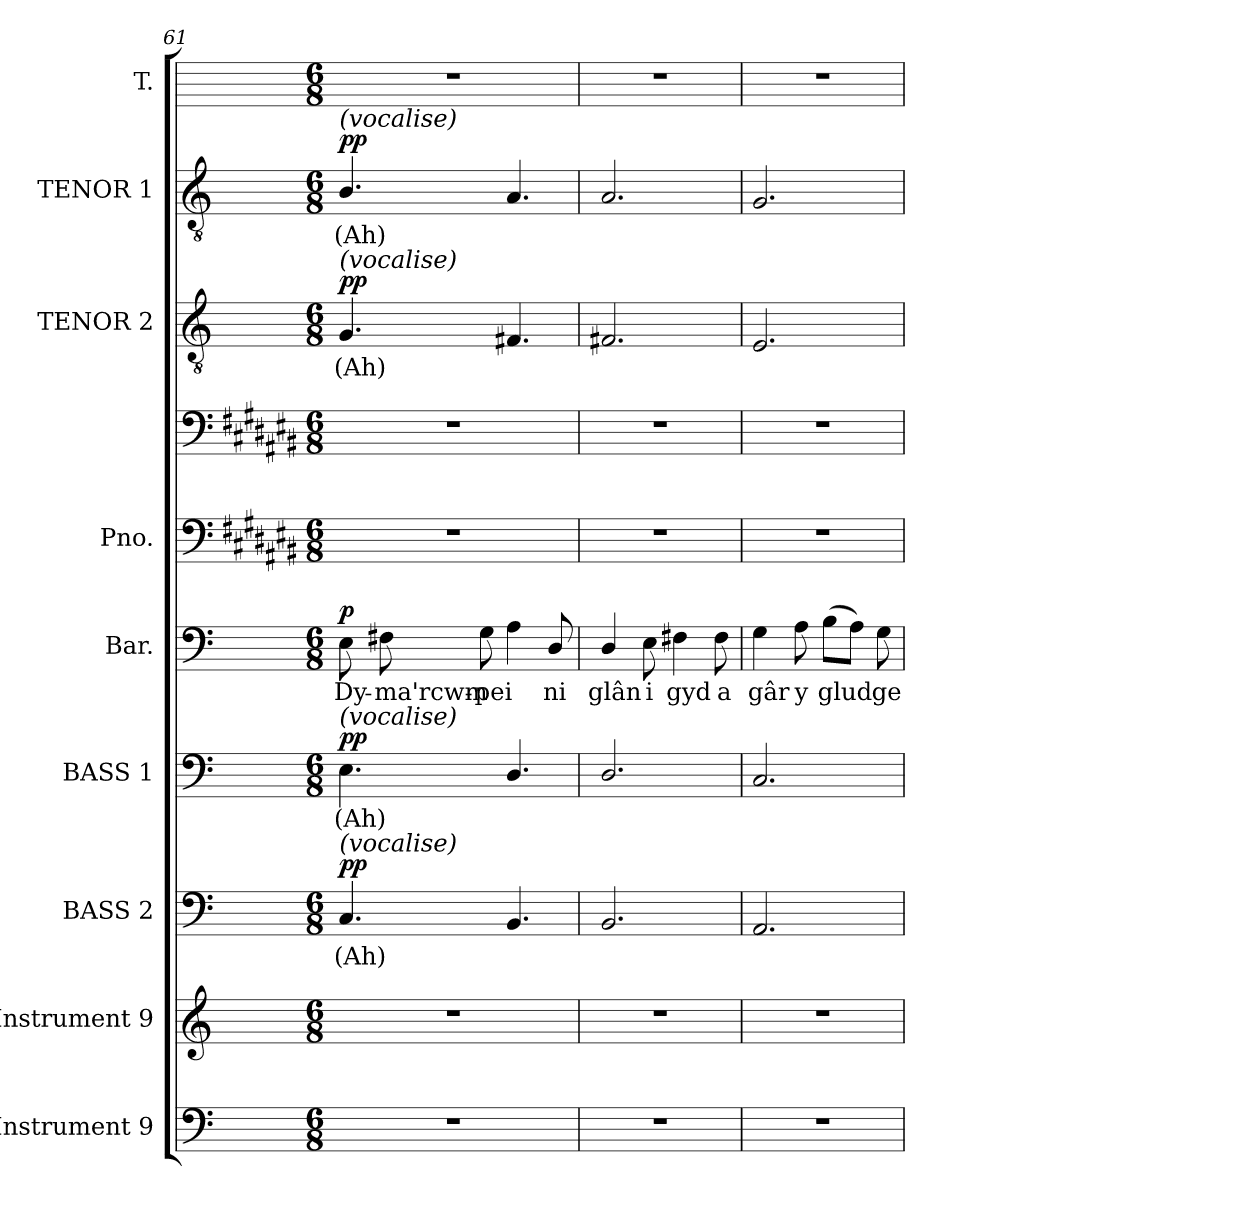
**kern	**kern	**kern	**text	**dynam	**kern	**text	**dynam	**kern	**text	**dynam	**kern	**kern	**kern	**text	**dynam	**kern	**text	**dynam	**kern
*part9	*part8	*part7	*part7	*part7	*part6	*part6	*part6	*part5	*part5	*part5	*part4	*part4	*part3	*part3	*part3	*part2	*part2	*part2	*part1
*staff10	*staff9	*staff8	*staff8	*staff8	*staff7	*staff7	*staff7	*staff6	*staff6	*staff6	*staff5	*staff4	*staff3	*staff3	*staff3	*staff2	*staff2	*staff2	*staff1
*I"Instrument 9	*I"Instrument 9	*I"BASS 2	*	*	*I"BASS 1	*	*	*I"Bar.	*	*	*I"Pno.	*	*I"TENOR 2	*	*	*I"TENOR 1	*	*	*I"T.
*	*	*I'B. 2	*	*	*I'B. 1	*	*	*I'Bar.	*	*	*	*	*I'T. 2	*	*	*I'T. 1	*	*	*
*clefF4	*clefG2	*clefF4	*	*	*clefF4	*	*	*clefF4	*	*	*clefF4	*clefF4	*clefGv2	*	*	*clefGv2	*	*	*
*ITrd-3c-5	*ITrd-3c-5	*ITrd-3c-5	*	*	*ITrd-3c-5	*	*	*ITrd-3c-5	*	*	*ITrd-3c-5	*ITrd-3c-5	*ITrd-3c-5	*	*	*ITrd-3c-5	*	*	*ITrd-3c-5
*k[b-]	*k[b-]	*k[b-]	*	*	*k[b-]	*	*	*k[b-]	*	*	*k[f#c#g#d#a#e#]	*k[f#c#g#d#a#e#]	*k[b-]	*	*	*k[b-]	*	*	*k[b-]
*F:	*F:	*F:	*	*	*F:	*	*	*F:	*	*	*F#:	*F#:	*F:	*	*	*F:	*	*	*F:
*M6/8	*M6/8	*M6/8	*	*	*M6/8	*	*	*M6/8	*	*	*M6/8	*M6/8	*M6/8	*	*	*M6/8	*	*	*M6/8
=61	=61	=61	=61	=61	=61	=61	=61	=61	=61	=61	=61	=61	=61	=61	=61	=61	=61	=61	=61
!	!	!	!	!	!	!	!	!	!	!	!	!	!	!	!	!LO:TX:a:i:t=(vocalise)	!	!	!
!	!	!	!	!	!	!	!	!	!	!	!	!	!LO:TX:a:i:t=(vocalise)	!	!	!	!	!	!
!	!	!	!	!	!LO:TX:a:i:t=(vocalise)	!	!	!	!	!	!	!	!	!	!	!	!	!	!
!	!	!LO:TX:a:i:t=(vocalise)	!	!	!	!	!	!	!	!	!	!	!	!	!	!	!	!	!
!	!	!	!LO:LY:b:cj	!LO:DY:a	!	!LO:LY:b:cj	!LO:DY:a	!	!LO:LY:b	!LO:DY:a	!	!	!	!LO:LY:b:cj	!LO:DY:a	!	!LO:LY:b:cj	!LO:DY:a	!
2.r	2.r	4.F/	(Ah)	pp	4.A\	(Ah)	pp	8A\	Dy-	p	2.r	2.r	4.c/	(Ah)	pp	4.e/	(Ah)	pp	2.r
!	!	!	!	!	!	!	!	!	!LO:LY:b	!	!	!	!	!	!	!	!	!	!
.	.	.	.	.	.	.	.	8Bn\	-ma'rcwm-	.	.	.	.	.	.	.	.	.	.
!	!	!	!	!	!	!	!	!	!LO:LY:b	!	!	!	!	!	!	!	!	!	!
.	.	.	.	.	.	.	.	8c\	-pei-	.	.	.	.	.	.	.	.	.	.
!	!	!	!LO:LY:b:cj	!	!	!LO:LY:b:cj	!	!	!LO:LY:b	!	!	!	!	!LO:LY:b:cj	!	!	!LO:LY:b:cj	!	!
.	.	4.E/	.	.	4.G/	.	.	4d\	--	.	.	.	4.Bn/	.	.	4.d/	.	.	.
!	!	!	!	!	!	!	!	!	!LO:LY:b	!	!	!	!	!	!	!	!	!	!
.	.	.	.	.	.	.	.	8G/	-ni	.	.	.	.	.	.	.	.	.	.
=62	=62	=62	=62	=62	=62	=62	=62	=62	=62	=62	=62	=62	=62	=62	=62	=62	=62	=62	=62
!	!	!	!LO:LY:b:cj	!	!	!LO:LY:b:cj	!	!	!LO:LY:b	!	!	!	!	!LO:LY:b:cj	!	!	!LO:LY:b:cj	!	!
2.r	2.r	2.E/	.	.	2.G/	.	.	4G/	glân	.	2.r	2.r	2.Bn/	.	.	2.d/	.	.	2.r
!	!	!	!	!	!	!	!	!	!LO:LY:b	!	!	!	!	!	!	!	!	!	!
.	.	.	.	.	.	.	.	8A\	i	.	.	.	.	.	.	.	.	.	.
!	!	!	!	!	!	!	!	!	!LO:LY:b	!	!	!	!	!	!	!	!	!	!
.	.	.	.	.	.	.	.	4Bn\	gyd	.	.	.	.	.	.	.	.	.	.
!	!	!	!	!	!	!	!	!	!LO:LY:b	!	!	!	!	!	!	!	!	!	!
.	.	.	.	.	.	.	.	8B\	a	.	.	.	.	.	.	.	.	.	.
=63	=63	=63	=63	=63	=63	=63	=63	=63	=63	=63	=63	=63	=63	=63	=63	=63	=63	=63	=63
!	!	!	!LO:LY:b:cj	!	!	!LO:LY:b:cj	!	!	!LO:LY:b	!	!	!	!	!LO:LY:b:cj	!	!	!LO:LY:b:cj	!	!
2.r	2.r	2.D/	.	.	2.F/	.	.	4c\	gâr	.	2.r	2.r	2.A/	.	.	2.c/	.	.	2.r
!	!	!	!	!	!	!	!	!	!LO:LY:b	!	!	!	!	!	!	!	!	!	!
.	.	.	.	.	.	.	.	8d\	y	.	.	.	.	.	.	.	.	.	.
!	!	!	!	!	!	!	!	!	!LO:LY:b	!	!	!	!	!	!	!	!	!	!
.	.	.	.	.	.	.	.	(>8e\L	glud	.	.	.	.	.	.	.	.	.	.
!	!	!	!	!	!	!	!	!	!LO:LY:b	!	!	!	!	!	!	!	!	!	!
.	.	.	.	.	.	.	.	8d\J)	.	.	.	.	.	.	.	.	.	.	.
!	!	!	!	!	!	!	!	!	!LO:LY:b	!	!	!	!	!	!	!	!	!	!
.	.	.	.	.	.	.	.	8c\	ge	.	.	.	.	.	.	.	.	.	.
=	=	=	=	=	=	=	=	=	=	=	=	=	=	=	=	=	=	=	=
*-	*-	*-	*-	*-	*-	*-	*-	*-	*-	*-	*-	*-	*-	*-	*-	*-	*-	*-	*-
